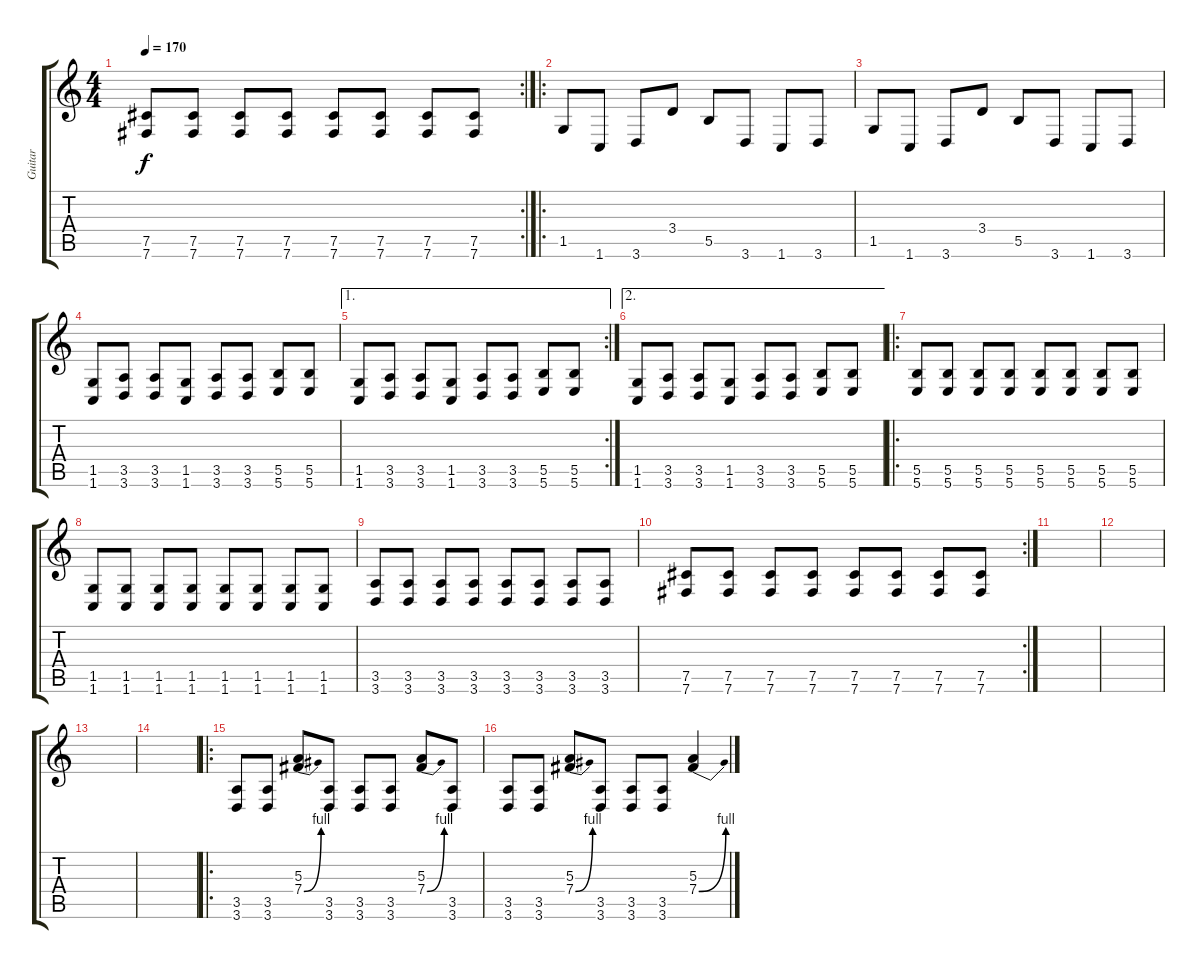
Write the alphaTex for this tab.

\track ("Guitar" "Guitar") {instrument distortionguitar}
\staff {score tabs}
\tuning (Db4 Ab3 E3 B2 Gb2 B1) {hide}
\rc 2
\ts (4 4)
\tempo 170
\clef g2
\ks c
(7.5 7.6).8{dy f} (7.5 7.6).8 (7.5 7.6).8 (7.5 7.6).8 (7.5 7.6).8 (7.5 7.6).8 (7.5 7.6).8 (7.5 7.6).8 |
\ro
1.5.8 1.6.8 3.6.8 3.4.8 5.5.8 3.6.8 1.6.8 3.6.8 |
1.5.8 1.6.8 3.6.8 3.4.8 5.5.8 3.6.8 1.6.8 3.6.8 |
(1.5 1.6).8 (3.5 3.6).8 (3.5 3.6).8 (1.5 1.6).8 (3.5 3.6).8 (3.5 3.6).8 (5.5 5.6).8 (5.5 5.6).8 |
\ae 1
\rc 2
(1.5 1.6).8 (3.5 3.6).8 (3.5 3.6).8 (1.5 1.6).8 (3.5 3.6).8 (3.5 3.6).8 (5.5 5.6).8 (5.5 5.6).8 |
\ae 2
(1.5 1.6).8 (3.5 3.6).8 (3.5 3.6).8 (1.5 1.6).8 (3.5 3.6).8 (3.5 3.6).8 (5.5 5.6).8 (5.5 5.6).8 |
\ro
(5.5 5.6).8 (5.5 5.6).8 (5.5 5.6).8 (5.5 5.6).8 (5.5 5.6).8 (5.5 5.6).8 (5.5 5.6).8 (5.5 5.6).8 |
(1.5 1.6).8 (1.5 1.6).8 (1.5 1.6).8 (1.5 1.6).8 (1.5 1.6).8 (1.5 1.6).8 (1.5 1.6).8 (1.5 1.6).8 |
(3.5 3.6).8 (3.5 3.6).8 (3.5 3.6).8 (3.5 3.6).8 (3.5 3.6).8 (3.5 3.6).8 (3.5 3.6).8 (3.5 3.6).8 |
\rc 2
(7.5 7.6).8 (7.5 7.6).8 (7.5 7.6).8 (7.5 7.6).8 (7.5 7.6).8 (7.5 7.6).8 (7.5 7.6).8 (7.5 7.6).8 |
|
|
|
|
\ro
(3.5 3.6).8 (3.5 3.6).8 (5.3 7.4{be (bend 0 0 60 4)}).8 (3.5 3.6).8 (3.5 3.6).8 (3.5 3.6).8 (5.3 7.4{be (bend 0 0 60 4)}).8 (3.5 3.6).8 |
(3.5 3.6).8 (3.5 3.6).8 (5.3 7.4{be (bend 0 0 60 4)}).8 (3.5 3.6).8 (3.5 3.6).8 (3.5 3.6).8 (5.3 7.4{be (bend 0 0 60 4)}).4
